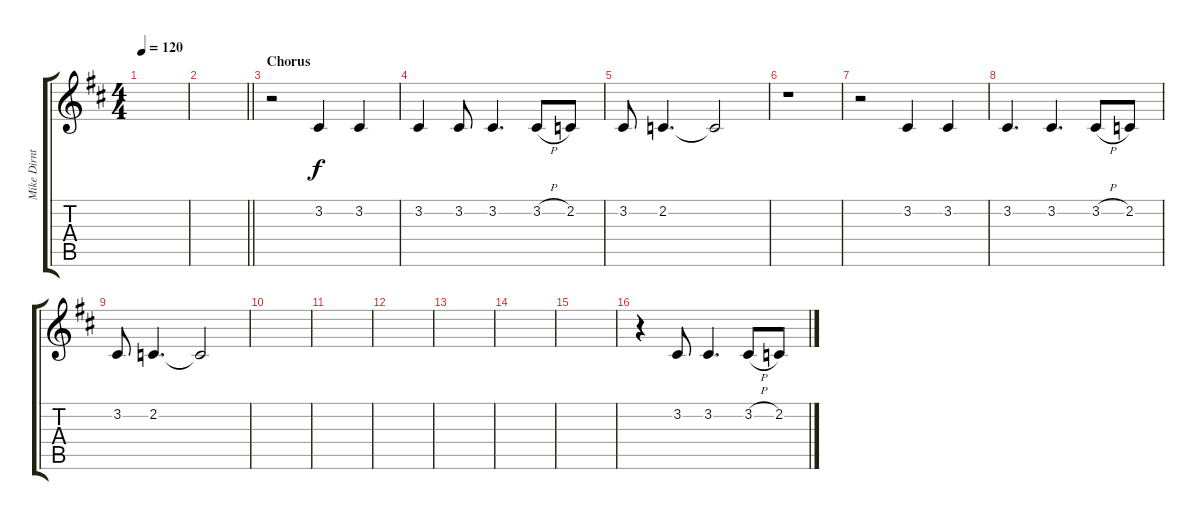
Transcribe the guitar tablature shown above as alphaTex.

\track ("Mike Dirnt Vocals" "Mike Dirnt") {instrument altosax}
\staff {score tabs}
\tuning (Eb4 Bb3 Gb3 Db3 Ab2 Eb2) {hide}
\ts (4 4)
\tempo 120
\clef g2
\ks d
|
\barLineRight lightlight
|
\section ("" "Chorus")
r.2 3.2.4 3.2.4 |
3.2.4 3.2.8 3.2.4{d} 3.2{h}.8 2.2.8 |
3.2.8 2.2.4{d} 2.2{t}.2 |
r.1 |
r.2 3.2.4 3.2.4 |
3.2.4{d} 3.2.4{d} 3.2{h}.8 2.2.8 |
3.2.8 2.2.4{d} 2.2{t}.2 |
|
|
|
|
|
|
r.4 3.2.8 3.2.4{d} 3.2{h}.8 2.2.8
